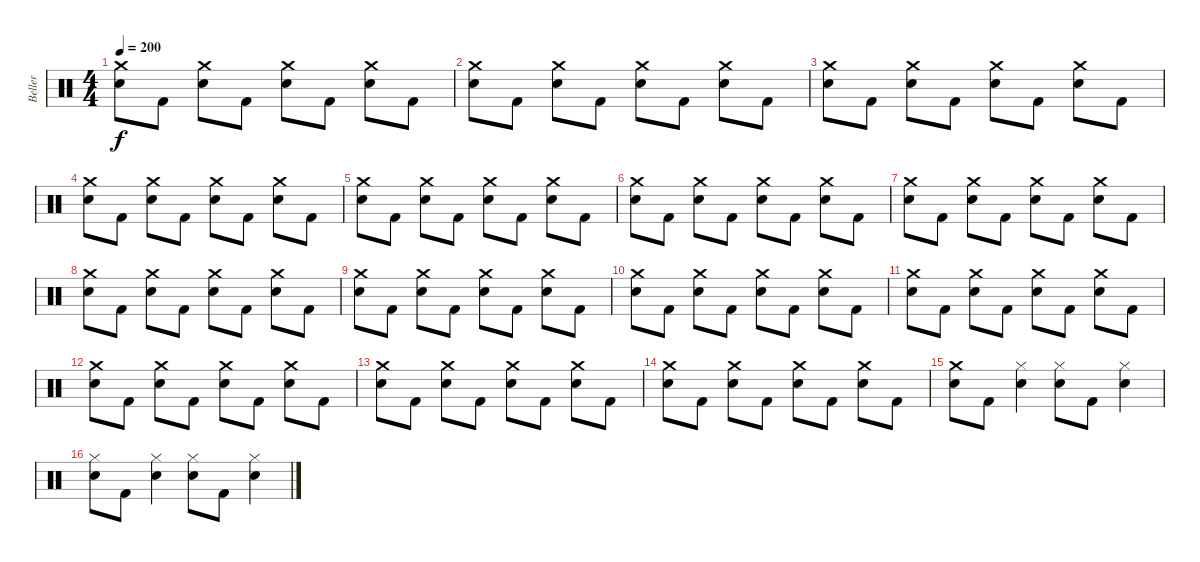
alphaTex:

\track ("Beller" "Beller") {instrument percussion}
\staff {score}
\articulation defaults
\ts (4 4)
\tempo 200
\clef neutral
\ks c
("Crash medium (hit)" "Snare (hit) 2").8{dy f} "Kick (hit) 2".8 ("Crash medium (hit)" "Snare (hit) 2").8 "Kick (hit) 2".8 ("Crash medium (hit)" "Snare (hit) 2").8 "Kick (hit) 2".8 ("Crash medium (hit)" "Snare (hit) 2").8 "Kick (hit) 2".8 |
("Crash medium (hit)" "Snare (hit) 2").8 "Kick (hit) 2".8 ("Crash medium (hit)" "Snare (hit) 2").8 "Kick (hit) 2".8 ("Crash medium (hit)" "Snare (hit) 2").8 "Kick (hit) 2".8 ("Crash medium (hit)" "Snare (hit) 2").8 "Kick (hit) 2".8 |
("Crash medium (hit)" "Snare (hit) 2").8 "Kick (hit) 2".8 ("Crash medium (hit)" "Snare (hit) 2").8 "Kick (hit) 2".8 ("Crash medium (hit)" "Snare (hit) 2").8 "Kick (hit) 2".8 ("Crash medium (hit)" "Snare (hit) 2").8 "Kick (hit) 2".8 |
("Crash medium (hit)" "Snare (hit) 2").8 "Kick (hit) 2".8 ("Crash medium (hit)" "Snare (hit) 2").8 "Kick (hit) 2".8 ("Crash medium (hit)" "Snare (hit) 2").8 "Kick (hit) 2".8 ("Crash medium (hit)" "Snare (hit) 2").8 "Kick (hit) 2".8 |
("Crash medium (hit)" "Snare (hit) 2").8 "Kick (hit) 2".8 ("Crash medium (hit)" "Snare (hit) 2").8 "Kick (hit) 2".8 ("Crash medium (hit)" "Snare (hit) 2").8 "Kick (hit) 2".8 ("Crash medium (hit)" "Snare (hit) 2").8 "Kick (hit) 2".8 |
("Crash medium (hit)" "Snare (hit) 2").8 "Kick (hit) 2".8 ("Crash medium (hit)" "Snare (hit) 2").8 "Kick (hit) 2".8 ("Crash medium (hit)" "Snare (hit) 2").8 "Kick (hit) 2".8 ("Crash medium (hit)" "Snare (hit) 2").8 "Kick (hit) 2".8 |
("Crash medium (hit)" "Snare (hit) 2").8 "Kick (hit) 2".8 ("Crash medium (hit)" "Snare (hit) 2").8 "Kick (hit) 2".8 ("Crash medium (hit)" "Snare (hit) 2").8 "Kick (hit) 2".8 ("Crash medium (hit)" "Snare (hit) 2").8 "Kick (hit) 2".8 |
("Crash medium (hit)" "Snare (hit) 2").8 "Kick (hit) 2".8 ("Crash medium (hit)" "Snare (hit) 2").8 "Kick (hit) 2".8 ("Crash medium (hit)" "Snare (hit) 2").8 "Kick (hit) 2".8 ("Crash medium (hit)" "Snare (hit) 2").8 "Kick (hit) 2".8 |
("Crash medium (hit)" "Snare (hit) 2").8 "Kick (hit) 2".8 ("Crash medium (hit)" "Snare (hit) 2").8 "Kick (hit) 2".8 ("Crash medium (hit)" "Snare (hit) 2").8 "Kick (hit) 2".8 ("Crash medium (hit)" "Snare (hit) 2").8 "Kick (hit) 2".8 |
("Crash medium (hit)" "Snare (hit) 2").8 "Kick (hit) 2".8 ("Crash medium (hit)" "Snare (hit) 2").8 "Kick (hit) 2".8 ("Crash medium (hit)" "Snare (hit) 2").8 "Kick (hit) 2".8 ("Crash medium (hit)" "Snare (hit) 2").8 "Kick (hit) 2".8 |
("Crash medium (hit)" "Snare (hit) 2").8 "Kick (hit) 2".8 ("Crash medium (hit)" "Snare (hit) 2").8 "Kick (hit) 2".8 ("Crash medium (hit)" "Snare (hit) 2").8 "Kick (hit) 2".8 ("Crash medium (hit)" "Snare (hit) 2").8 "Kick (hit) 2".8 |
("Crash medium (hit)" "Snare (hit) 2").8 "Kick (hit) 2".8 ("Crash medium (hit)" "Snare (hit) 2").8 "Kick (hit) 2".8 ("Crash medium (hit)" "Snare (hit) 2").8 "Kick (hit) 2".8 ("Crash medium (hit)" "Snare (hit) 2").8 "Kick (hit) 2".8 |
("Crash medium (hit)" "Snare (hit) 2").8 "Kick (hit) 2".8 ("Crash medium (hit)" "Snare (hit) 2").8 "Kick (hit) 2".8 ("Crash medium (hit)" "Snare (hit) 2").8 "Kick (hit) 2".8 ("Crash medium (hit)" "Snare (hit) 2").8 "Kick (hit) 2".8 |
("Crash medium (hit)" "Snare (hit) 2").8 "Kick (hit) 2".8 ("Crash medium (hit)" "Snare (hit) 2").8 "Kick (hit) 2".8 ("Crash medium (hit)" "Snare (hit) 2").8 "Kick (hit) 2".8 ("Crash medium (hit)" "Snare (hit) 2").8 "Kick (hit) 2".8 |
("Crash medium (hit)" "Snare (hit) 2").8 "Kick (hit) 2".8 ("Hi-Hat (closed)" "Snare (hit) 2").4 ("Hi-Hat (closed)" "Snare (hit) 2").8 "Kick (hit) 2".8 ("Hi-Hat (closed)" "Snare (hit) 2").4 |
("Hi-Hat (closed)" "Snare (hit) 2").8 "Kick (hit) 2".8 ("Hi-Hat (closed)" "Snare (hit) 2").4 ("Hi-Hat (closed)" "Snare (hit) 2").8 "Kick (hit) 2".8 ("Hi-Hat (closed)" "Snare (hit) 2").4
